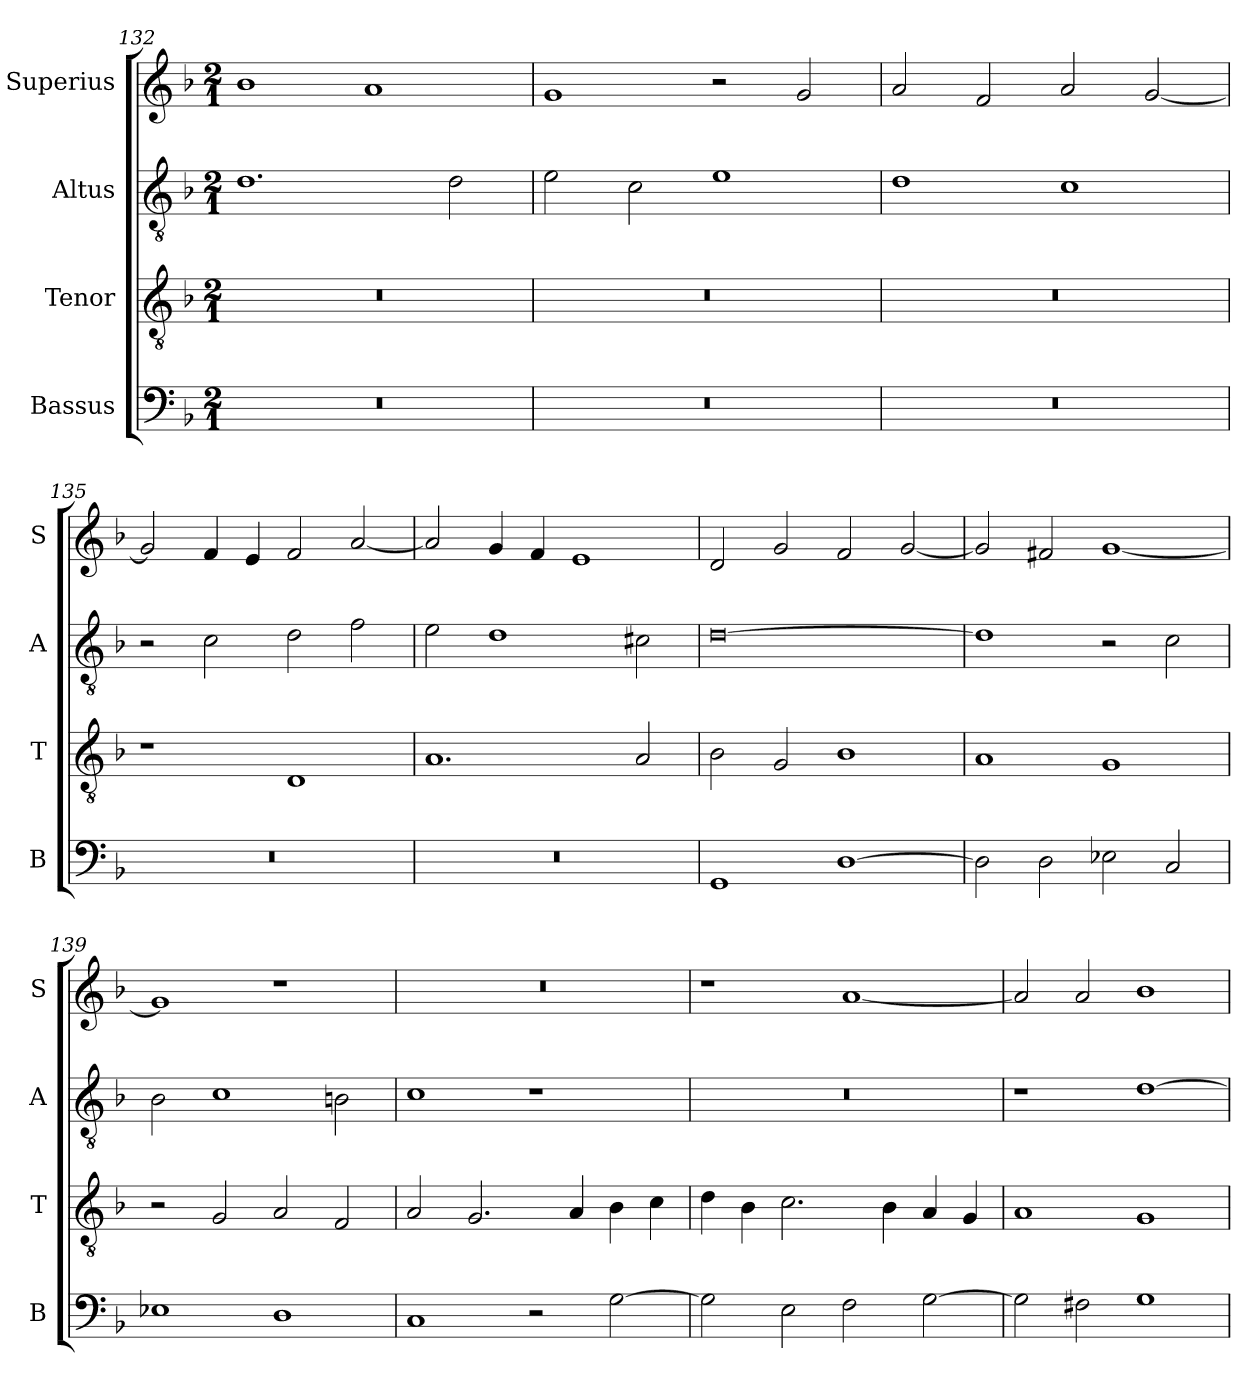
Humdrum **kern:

**kern	**kern	**kern	**kern
*part4	*part3	*part2	*part1
*staff4	*staff3	*staff2	*staff1
*I"Bassus	*I"Tenor	*I"Altus	*I"Superius
*I'B	*I'T	*I'A	*I'S
*clefF4	*clefGv2	*clefGv2	*clefG2
*k[b-]	*k[b-]	*k[b-]	*k[b-]
*F:	*F:	*F:	*F:
*M2/1	*M2/1	*M2/1	*M2/1
=132	=132	=132	=132
0r	0r	1.d	1b-
.	.	.	1a
.	.	2d	.
=133	=133	=133	=133
0r	0r	2e	1g
.	.	2c	.
.	.	1e	2r
.	.	.	2g
=134	=134	=134	=134
0r	0r	1d	2a
.	.	.	2f
.	.	1c	2a
.	.	.	[2g
=135	=135	=135	=135
0r	1r	2r	2g]
.	.	2c	4f
.	.	.	4e
.	1D	2d	2f
.	.	2f	[2a
=136	=136	=136	=136
0r	1.A	2e	2a]
.	.	1d	4g
.	.	.	4f
.	.	.	1e
.	2A	2c#X	.
=137	=137	=137	=137
1GG	2B-	[0d	2d
.	2G	.	2g
[1D	1B-	.	2f
.	.	.	[2g
=138	=138	=138	=138
2D]	1A	1d]	2g]
2D	.	.	2f#X
2E-X	1G	2r	[1g
2C	.	2c	.
=139	=139	=139	=139
1E-X	2r	2B-	1g]
.	2G	1c	.
1D	2A	.	1r
.	2F	2Bn	.
=140	=140	=140	=140
1C	2A	1c	0r
.	2.G	.	.
2r	.	1r	.
.	4A	.	.
[2G	4B-	.	.
.	4c	.	.
=141	=141	=141	=141
2G]	4d	0r	1r
.	4B-	.	.
2E	2.c	.	.
2F	.	.	[1a
.	4B-	.	.
[2G	4A	.	.
.	4G	.	.
=142	=142	=142	=142
2G]	1A	1r	2a]
2F#X	.	.	2a
1G	1G	[1d	1b-
=	=	=	=
*-	*-	*-	*-
